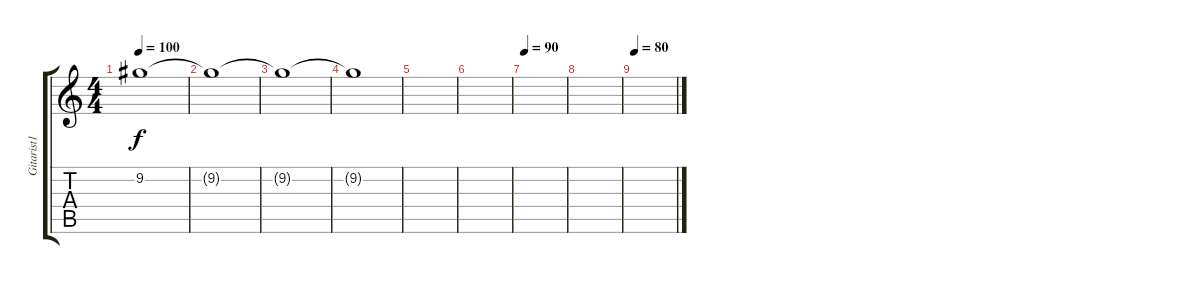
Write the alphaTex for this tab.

\track ("Gitarist1" "Gitarist1") {instrument distortionguitar}
\staff {score tabs}
\tuning (E4 B3 G3 D3 A2 E2) {hide}
\ts (4 4)
\tempo 100
\clef g2
\ks c
9.2{t}.1{dy f volume 12} |
9.2{t}.1{volume 10} |
9.2{t}.1 |
9.2{t}.1 |
|
|
\tempo 90
|
|
\tempo 80
